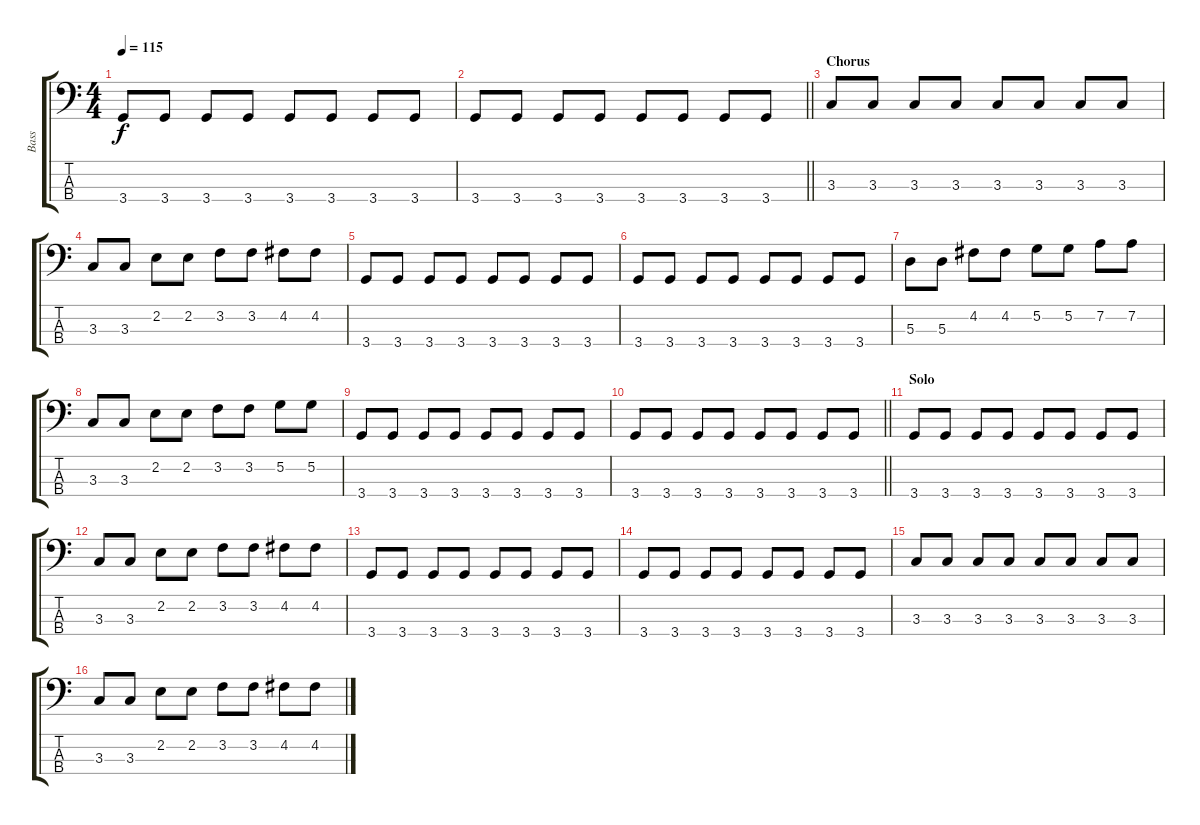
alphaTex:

\track ("Bass" "Bass") {instrument electricbasspick}
\staff {score tabs}
\tuning (G2 D2 A1 E1) {hide}
\ts (4 4)
\tempo 115
\clef f4
\ks c
3.4.8{dy f} 3.4.8 3.4.8 3.4.8 3.4.8 3.4.8 3.4.8 3.4.8 |
\barLineRight lightlight
3.4.8 3.4.8 3.4.8 3.4.8 3.4.8 3.4.8 3.4.8 3.4.8 |
\section ("" "Chorus")
3.3.8 3.3.8 3.3.8 3.3.8 3.3.8 3.3.8 3.3.8 3.3.8 |
3.3.8 3.3.8 2.2.8 2.2.8 3.2.8 3.2.8 4.2.8 4.2.8 |
3.4.8 3.4.8 3.4.8 3.4.8 3.4.8 3.4.8 3.4.8 3.4.8 |
3.4.8 3.4.8 3.4.8 3.4.8 3.4.8 3.4.8 3.4.8 3.4.8 |
5.3.8 5.3.8 4.2.8 4.2.8 5.2.8 5.2.8 7.2.8 7.2.8 |
3.3.8 3.3.8 2.2.8 2.2.8 3.2.8 3.2.8 5.2.8 5.2.8 |
3.4.8 3.4.8 3.4.8 3.4.8 3.4.8 3.4.8 3.4.8 3.4.8 |
\barLineRight lightlight
3.4.8 3.4.8 3.4.8 3.4.8 3.4.8 3.4.8 3.4.8 3.4.8 |
\section ("" "Solo")
3.4.8 3.4.8 3.4.8 3.4.8 3.4.8 3.4.8 3.4.8 3.4.8 |
3.3.8 3.3.8 2.2.8 2.2.8 3.2.8 3.2.8 4.2.8 4.2.8 |
3.4.8 3.4.8 3.4.8 3.4.8 3.4.8 3.4.8 3.4.8 3.4.8 |
3.4.8 3.4.8 3.4.8 3.4.8 3.4.8 3.4.8 3.4.8 3.4.8 |
3.3.8 3.3.8 3.3.8 3.3.8 3.3.8 3.3.8 3.3.8 3.3.8 |
3.3.8 3.3.8 2.2.8 2.2.8 3.2.8 3.2.8 4.2.8 4.2.8
